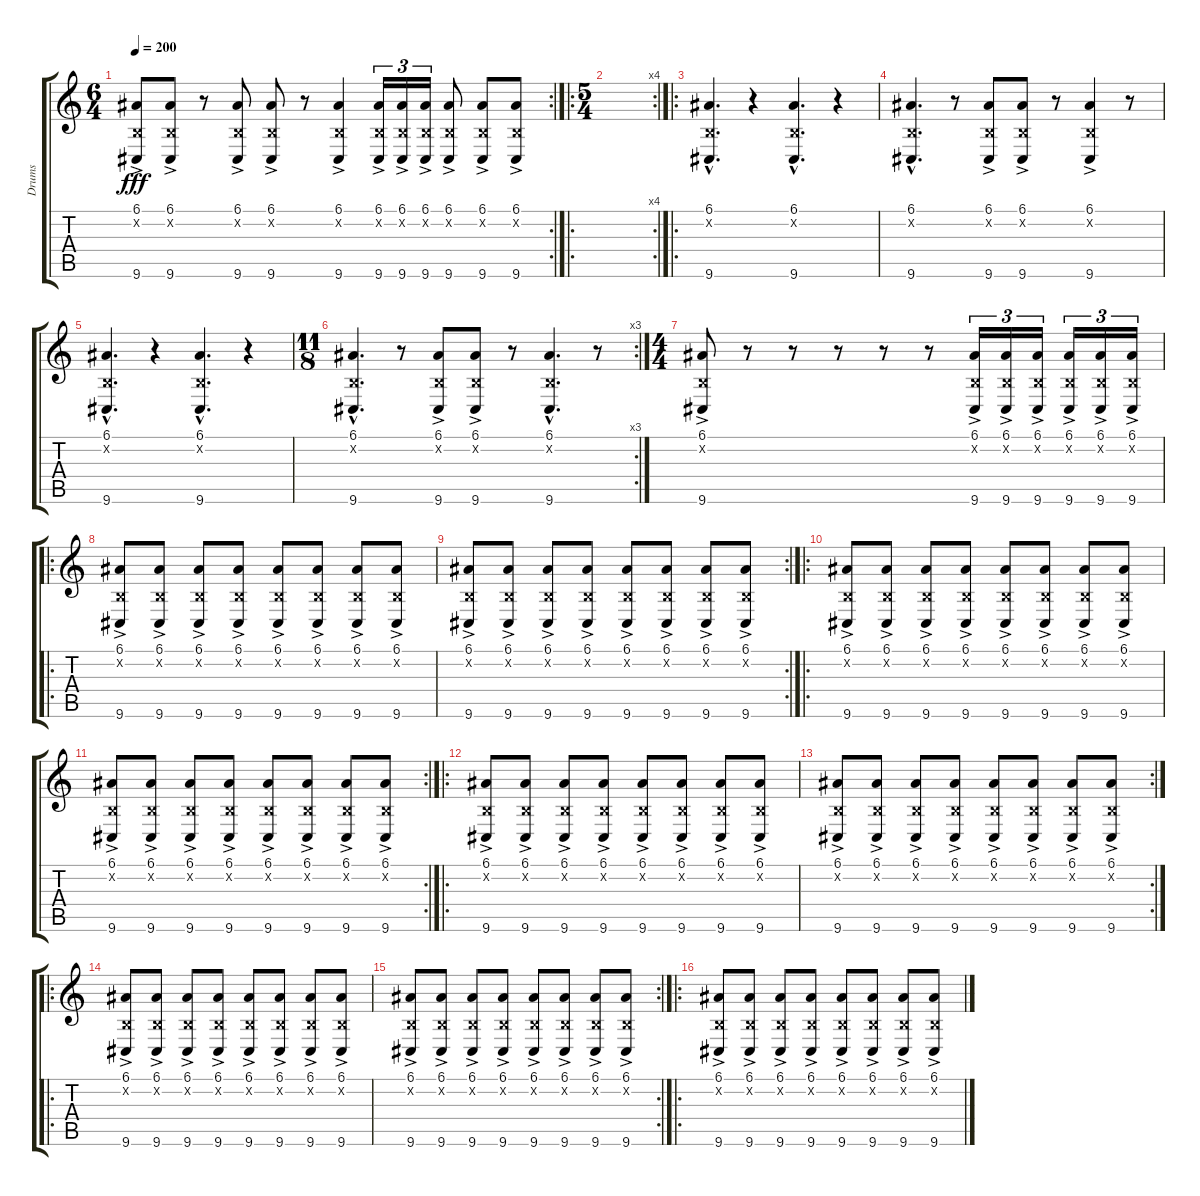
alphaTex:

\track ("Drums" "Drums") {instrument woodblock}
\staff {score tabs}
\tuning (E4 B3 G3 D3 A2 E2) {hide}
\rc 2
\ts (6 4)
\tempo 200
\clef g2
\ks c
(6.1{ac} 0.2{x} 9.6{ac}).8{dy fff} (6.1{ac} 0.2{x} 9.6{ac}).8 r.8 (6.1{ac} 0.2{x} 9.6{ac}).8 (6.1{ac} 0.2{x} 9.6{ac}).8 r.8 (6.1{ac} 0.2{x} 9.6{ac}).4 (6.1{ac} 0.2{x} 9.6{ac}).16{tu (3 2)} (6.1{ac} 0.2{x} 9.6{ac}).16{tu (3 2)} (6.1{ac} 0.2{x} 9.6{ac}).16{tu (3 2)} (6.1{ac} 0.2{x} 9.6{ac}).8 (6.1{ac} 0.2{x} 9.6{ac}).8 (6.1{ac} 0.2{x} 9.6{ac}).8 |
\ro
\rc 4
\ts (5 4)
|
\ro
(6.1{hac} 0.2{hac x} 9.6{hac}).4{d} r.4 (6.1{hac} 0.2{hac x} 9.6{hac}).4{d} r.4 |
(6.1{hac} 0.2{hac x} 9.6{hac}).4{d} r.8 (6.1{ac} 0.2{x} 9.6{ac}).8 (6.1{ac} 0.2{x} 9.6{ac}).8 r.8 (6.1{ac} 0.2{x} 9.6{ac}).4 r.8 |
(6.1{hac} 0.2{hac x} 9.6{hac}).4{d} r.4 (6.1{hac} 0.2{hac x} 9.6{hac}).4{d} r.4 |
\rc 3
\ts (11 8)
(6.1{hac} 0.2{hac x} 9.6{hac}).4{d} r.8 (6.1{ac} 0.2{x} 9.6{ac}).8 (6.1{ac} 0.2{x} 9.6{ac}).8 r.8 (6.1{hac} 0.2{hac x} 9.6{hac}).4{d} r.8 |
\ts (4 4)
(6.1{ac} 0.2{x} 9.6{ac}).8 r.8 r.8 r.8 r.8 r.8 (6.1{ac} 0.2{x} 9.6).16{tu (3 2)} (6.1{ac} 0.2{x} 9.6{ac}).16{tu (3 2)} (6.1{ac} 0.2{x} 9.6{ac}).16{tu (3 2)} (6.1{ac} 0.2{x} 9.6{ac}).16{tu (3 2)} (6.1{ac} 0.2{x} 9.6{ac}).16{tu (3 2)} (6.1{ac} 0.2{x} 9.6{ac}).16{tu (3 2)} |
\ro
(6.1{ac} 0.2{x} 9.6{ac}).8 (6.1{ac} 0.2{x} 9.6{ac}).8 (6.1{ac} 0.2{x} 9.6{ac}).8 (6.1{ac} 0.2{x} 9.6{ac}).8 (6.1{ac} 0.2{x} 9.6{ac}).8 (6.1{ac} 0.2{x} 9.6{ac}).8 (6.1{ac} 0.2{x} 9.6{ac}).8 (6.1{ac} 0.2{x} 9.6{ac}).8 |
\rc 2
(6.1{ac} 0.2{x} 9.6{ac}).8 (6.1{ac} 0.2{x} 9.6{ac}).8 (6.1{ac} 0.2{x} 9.6{ac}).8 (6.1{ac} 0.2{x} 9.6{ac}).8 (6.1{ac} 0.2{x} 9.6{ac}).8 (6.1{ac} 0.2{x} 9.6{ac}).8 (6.1{ac} 0.2{x} 9.6{ac}).8 (6.1{ac} 0.2{x} 9.6{ac}).8 |
\ro
(6.1{ac} 0.2{x} 9.6{ac}).8 (6.1{ac} 0.2{x} 9.6{ac}).8 (6.1{ac} 0.2{x} 9.6{ac}).8 (6.1{ac} 0.2{x} 9.6{ac}).8 (6.1{ac} 0.2{x} 9.6{ac}).8 (6.1{ac} 0.2{x} 9.6{ac}).8 (6.1{ac} 0.2{x} 9.6{ac}).8 (6.1{ac} 0.2{x} 9.6{ac}).8 |
\rc 2
(6.1{ac} 0.2{x} 9.6{ac}).8 (6.1{ac} 0.2{x} 9.6{ac}).8 (6.1{ac} 0.2{x} 9.6{ac}).8 (6.1{ac} 0.2{x} 9.6{ac}).8 (6.1{ac} 0.2{x} 9.6{ac}).8 (6.1{ac} 0.2{x} 9.6{ac}).8 (6.1{ac} 0.2{x} 9.6{ac}).8 (6.1{ac} 0.2{x} 9.6{ac}).8 |
\ro
(6.1{ac} 0.2{x} 9.6{ac}).8 (6.1{ac} 0.2{x} 9.6{ac}).8 (6.1{ac} 0.2{x} 9.6{ac}).8 (6.1{ac} 0.2{x} 9.6{ac}).8 (6.1{ac} 0.2{x} 9.6{ac}).8 (6.1{ac} 0.2{x} 9.6{ac}).8 (6.1{ac} 0.2{x} 9.6{ac}).8 (6.1{ac} 0.2{x} 9.6{ac}).8 |
\rc 2
(6.1{ac} 0.2{x} 9.6{ac}).8 (6.1{ac} 0.2{x} 9.6{ac}).8 (6.1{ac} 0.2{x} 9.6{ac}).8 (6.1{ac} 0.2{x} 9.6{ac}).8 (6.1{ac} 0.2{x} 9.6{ac}).8 (6.1{ac} 0.2{x} 9.6{ac}).8 (6.1{ac} 0.2{x} 9.6{ac}).8 (6.1{ac} 0.2{x} 9.6{ac}).8 |
\ro
(6.1{ac} 0.2{x} 9.6{ac}).8 (6.1{ac} 0.2{x} 9.6{ac}).8 (6.1{ac} 0.2{x} 9.6{ac}).8 (6.1{ac} 0.2{x} 9.6{ac}).8 (6.1{ac} 0.2{x} 9.6{ac}).8 (6.1{ac} 0.2{x} 9.6{ac}).8 (6.1{ac} 0.2{x} 9.6{ac}).8 (6.1{ac} 0.2{x} 9.6{ac}).8 |
\rc 2
(6.1{ac} 0.2{x} 9.6{ac}).8 (6.1{ac} 0.2{x} 9.6{ac}).8 (6.1{ac} 0.2{x} 9.6{ac}).8 (6.1{ac} 0.2{x} 9.6{ac}).8 (6.1{ac} 0.2{x} 9.6{ac}).8 (6.1{ac} 0.2{x} 9.6{ac}).8 (6.1{ac} 0.2{x} 9.6{ac}).8 (6.1{ac} 0.2{x} 9.6{ac}).8 |
\ro
(6.1{ac} 0.2{x} 9.6{ac}).8 (6.1{ac} 0.2{x} 9.6{ac}).8 (6.1{ac} 0.2{x} 9.6{ac}).8 (6.1{ac} 0.2{x} 9.6{ac}).8 (6.1{ac} 0.2{x} 9.6{ac}).8 (6.1{ac} 0.2{x} 9.6{ac}).8 (6.1{ac} 0.2{x} 9.6{ac}).8 (6.1{ac} 0.2{x} 9.6{ac}).8
